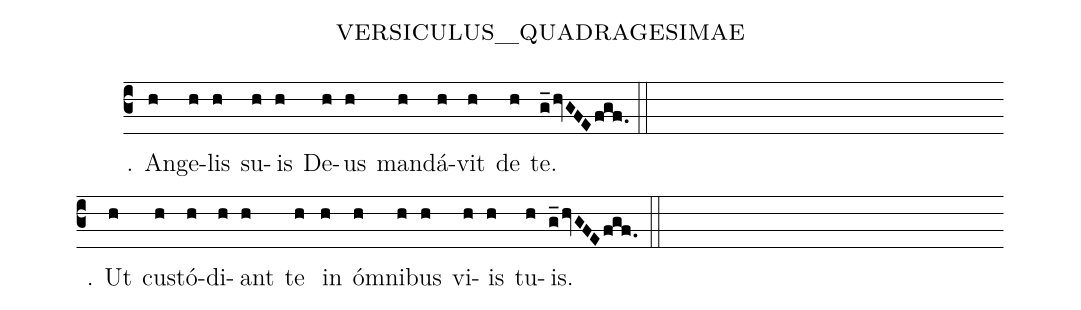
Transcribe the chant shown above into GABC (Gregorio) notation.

name:versiculus_quadragesimae;
%%
(c3) ℣. An(h)ge(h)lis(h) su(h)is(h) De(h)us(h) man(h)dá(h)vit(h) de(h) te.(g_hvGFEfgf.) (::) (Z-)
℟. Ut(h) cus(h)tó(h)di(h)ant(h) te(h) in(h) óm(h)ni(h)bus(h) vi(h)is(h) tu(h)is.(g_hvGFEfgf.) (::)
